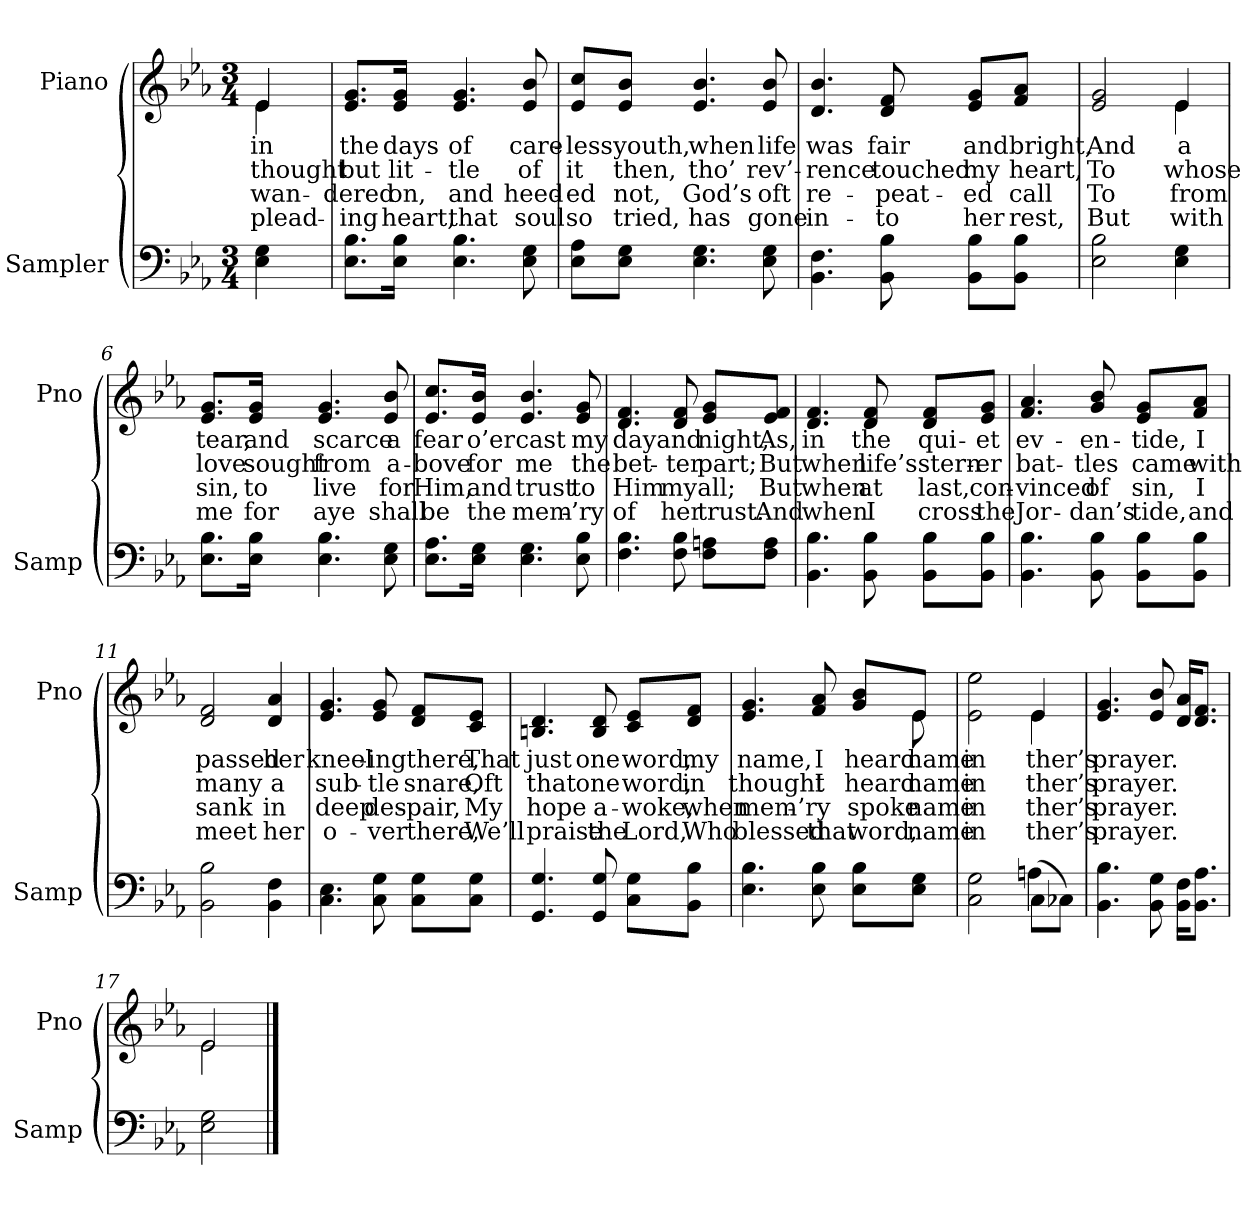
**kern	**kern	**text	**text	**text	**text
*part2	*part1	*part1	*part1	*part1	*part1
*staff2	*staff1	*staff1	*staff1	*staff1	*staff1
*I"Sampler	*I"Piano	*	*	*	*
*I'Samp	*I'Pno	*	*	*	*
*clefF4	*clefG2	*	*	*	*
*k[b-e-a-]	*k[b-e-a-]	*	*	*	*
*E-:	*E-:	*	*	*	*
*M3/4	*M3/4	*	*	*	*
=1	=1	=1	=1	=1	=1
*	*^	*	*	*	*
4E- 4G	4e-/	4e-	in	thought	wan-	plead-
*	*v	*v	*	*	*	*
=2	=2	=2	=2	=2	=2
8.E-\ 8.B-\L	8.e-/ 8.g/L	the	but	-dered	-ing
16E-\ 16B-\Jk	16e-/ 16g/Jk	days	lit-	on,	heart,
4.E- 4.B-	4.e- 4.g	of	-tle	and	that
8E- 8G	8e- 8b-	care-	of	heed-	soul
=3	=3	=3	=3	=3	=3
8E-\ 8A-\L	8e-/ 8cc/L	-less	it	-ed	so
8E-\ 8G\J	8e-/ 8b-/J	youth,	then,	not,	tried,
4.E- 4.G	4.e- 4.b-	when	tho’	God’s	has
8E- 8G	8e- 8b-	life	rev’-	oft	gone
=4	=4	=4	=4	=4	=4
4.BB- 4.F	4.d 4.b-	was	-rence	re-	in-
8BB- 8B-	8d 8f	fair	touched	-peat-	-to
8BB-\ 8B-\L	8e-/ 8g/L	and	my	-ed	her
8BB-\ 8B-\J	8f/ 8a-/J	bright,	heart,	call	rest,
=5	=5	=5	=5	=5	=5
*	*^	*	*	*	*
2E- 2B-	2e- 2g	2ryy	And	To	To	But
4E- 4G	4e-/	4e-	a	whose	from	with
*	*v	*v	*	*	*	*
=6	=6	=6	=6	=6	=6
8.E-\ 8.B-\L	8.e-/ 8.g/L	tear,	love	sin,	me
16E-\ 16B-\Jk	16e-/ 16g/Jk	and	sought	to	for
4.E- 4.B-	4.e- 4.g	scarce	from	live	aye
8E- 8G	8e- 8b-	a	a-	for	shall
=7	=7	=7	=7	=7	=7
8.E-\ 8.A-\L	8.e-/ 8.cc/L	fear	-bove	Him,	be
16E-\ 16G\Jk	16e-/ 16b-/Jk	o’er	for	and	the
4.E- 4.G	4.e- 4.b-	cast	me	trust	mem-
8E- 8B-	8e- 8g	my	the	to	-’ry
=8	=8	=8	=8	=8	=8
4.F 4.B-	4.d 4.f	day	bet-	Him	of
8F 8B-	8d 8f	and	-ter	my	her
8F\ 8An\L	8e-/ 8g/L	night,	part;	all;	trust.
8F\ 8A\J	8e-/ 8f/J	As,	But	But	And
=9	=9	=9	=9	=9	=9
4.BB- 4.B-	4.d 4.f	in	when	when	when
8BB- 8B-	8d 8f	the	life’s	at	I
8BB-\ 8B-\L	8d/ 8f/L	qui-	stern-	last,	cross
8BB-\ 8B-\J	8e-/ 8g/J	-et	-er	con-	the
=10	=10	=10	=10	=10	=10
4.BB- 4.B-	4.f 4.a-	ev-	bat-	-vinced	Jor-
8BB- 8B-	8g 8b-	-en-	-tles	of	-dan’s
8BB-\ 8B-\L	8e-/ 8g/L	-tide,	came	sin,	tide,
8BB-\ 8B-\J	8f/ 8a-/J	I	with	I	and
=11	=11	=11	=11	=11	=11
2BB- 2B-	2d 2f	passed	many	sank	meet
4BB- 4F	4d 4a-	her	a	in	her
=12	=12	=12	=12	=12	=12
4.C 4.E-	4.e- 4.g	kneel-	sub-	deep	o-
8C 8G	8e- 8g	-ing	-tle	des-	-ver
8C\ 8G\L	8d/ 8f/L	there,	snare,	-pair,	there,
8C\ 8G\J	8c/ 8e-/J	That	Oft	My	We’ll
=13	=13	=13	=13	=13	=13
4.GG 4.G	4.Bn 4.d	just	that	hope	praise
8GG 8G	8B 8d	one	one	a-	the
8C\ 8G\L	8c/ 8e-/L	word,	word,	-woke,	Lord,
8BB-\ 8B-\J	8d/ 8f/J	my	in	when	Who
=14	=14	=14	=14	=14	=14
*	*^	*	*	*	*
4.E- 4.B-	4.e- 4.g	8ryy	name,	thought	mem-	blessed
*	*v	*v	*	*	*	*
8E- 8B-	8f 8a-	I	I	-’ry	that
8E-\ 8B-\L	8g/ 8b-/L	heard	heard	spoke	word,
*	*^	*	*	*	*
8E-\ 8G\J	8e-/J	8e-	name	name	name	name
=15	=15	=15	=15	=15	=15	=15
*^	*	*	*	*	*	*
2C 2G	2ryy	2e-\ 2ee-\	2ryy	in	in	in	in
(8C\L	4An	4e-/	4e-	-ther’s	-ther’s	-ther’s	-ther’s
8C-X\J)	.	.	.	.	.	.	.
*v	*v	*	*	*	*	*	*
*	*v	*v	*	*	*	*
=16	=16	=16	=16	=16	=16
4.BB- 4.B-	4.e- 4.g	prayer.	prayer.	prayer.	prayer.
8BB- 8G	8e- 8b-	.	.	.	.
16BB-\ 16F\KL	16d/ 16a-/KL	.	.	.	.
8.BB-\ 8.A-\J	8.d/ 8.f/J	.	.	.	.
=17	=17	=17	=17	=17	=17
*	*^	*	*	*	*
2E- 2G	2e-/	2e-	.	.	.	.
*	*v	*v	*	*	*	*
==	==	==	==	==	==
*-	*-	*-	*-	*-	*-
